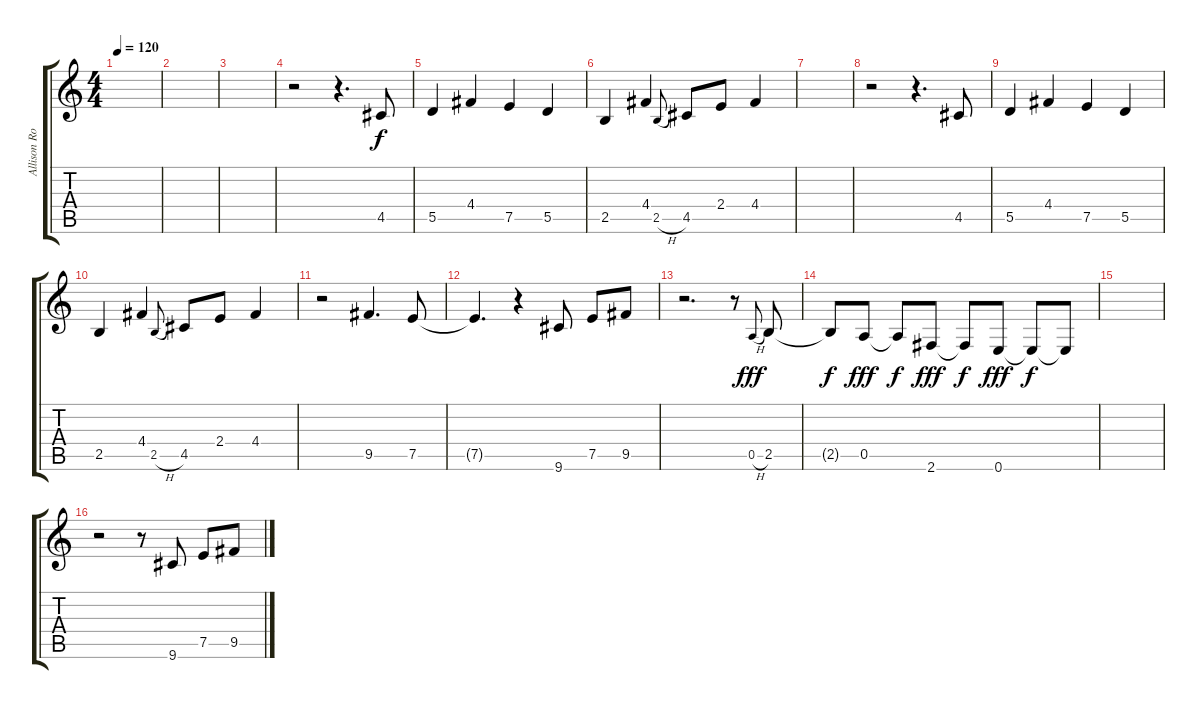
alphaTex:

\track ("Allison Robertson (Lead)" "Allison Ro") {instrument distortionguitar}
\staff {score tabs}
\tuning (E4 B3 G3 D3 A2 E2) {hide}
\ts (4 4)
\tempo 120
\clef g2
\ks c
|
|
|
r.2 r.4{d} 4.5.8 |
5.5.4 4.4.4 7.5.4 5.5.4 |
2.5.4 4.4.4 2.5{h}.8{gr onbeat} 4.5.8 2.4.8 4.4.4 |
|
r.2 r.4{d} 4.5.8 |
5.5.4 4.4.4 7.5.4 5.5.4 |
2.5.4 4.4.4 2.5{h}.8{gr onbeat} 4.5.8 2.4.8 4.4.4 |
r.2 9.5.4{d} 7.5.8 |
7.5{t}.4{d} r.4 9.6.8 7.5.8 9.5.8 |
r.2{d} r.8 0.5{h}.8{gr onbeat dy fff} 2.5.8 |
2.5{t}.8{dy f} 0.5.8{dy fff} 0.5{t}.8{dy f} 2.6.8{dy fff} 2.6{t}.8{dy f} 0.6.8{dy fff} 0.6{t}.8{dy f} 0.6{t}.8 |
|
r.2 r.8 9.6.8 7.5.8 9.5.8
